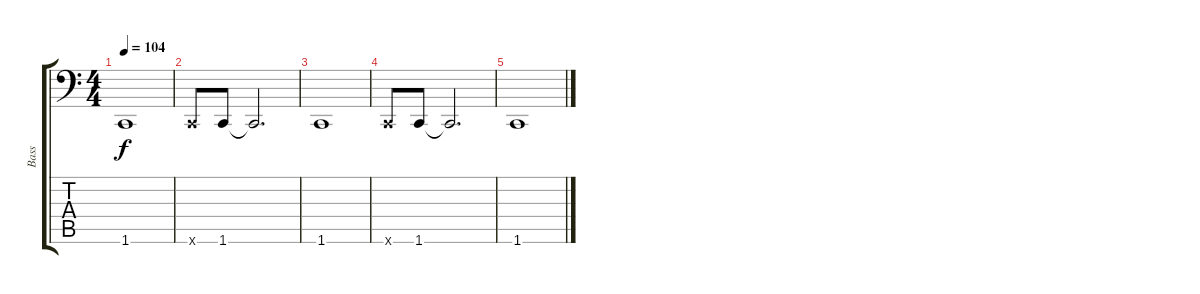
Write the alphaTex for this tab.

\track ("Bass" "Bass") {instrument fretlessbass}
\staff {score tabs}
\tuning (C3 G2 D2 A1 E1 B0) {hide}
\ts (4 4)
\tempo 104
\clef f4
\ks c
1.6.1{dy f volume 0} |
1.6{x}.8 1.6.8 1.6{t}.2{d} |
1.6.1 |
1.6{x}.8 1.6.8 1.6{t}.2{d} |
1.6.1
